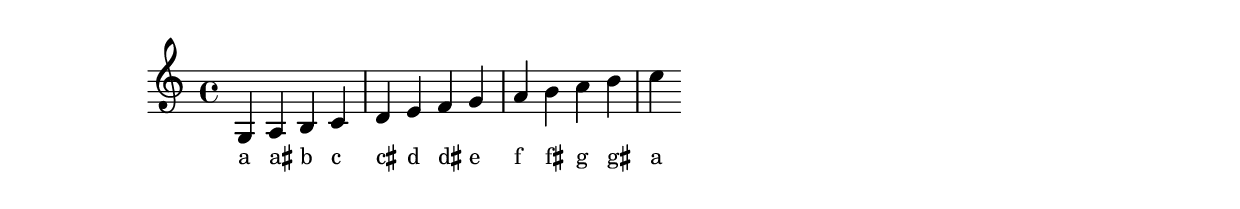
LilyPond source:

\version "2.16.0"
\header{
  texidoc="@code{staffLineLayoutFunction} is used to change the position of the notes.
This sets @code{staffLineLayoutFunction} to @code{ly:pitch-semitones} to
produce a chromatic scale with the distance between a consecutive
space and line equal to one semitone.
"
}

scales = \relative c' {
  a ais b c cis d dis e f fis g gis
  a
}

\new Staff \with {
  \remove "Accidental_engraver"
  \remove "Key_engraver" 
  staffLineLayoutFunction = #ly:pitch-semitones
  middleCPosition = #-6
  clefGlyph = #"clefs.G"
  clefPosition = #(+ -6 7)
}
{
  \override Staff.StaffSymbol #'line-count = #5
  \time 4/4
  <<
    \scales
    \context NoteNames {
      \set printOctaveNames= ##f
      \scales
    }
  >>
}
